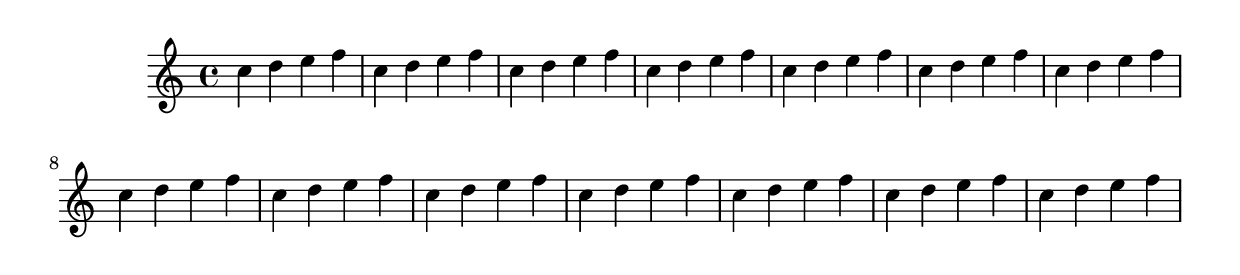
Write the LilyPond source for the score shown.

%% Do not edit this file; it is auto-generated from LSR http://lsr.dsi.unimi.it
%% This file is in the public domain.
\version "2.11.62"

\header {
  lsrtags = "keyboards"

  texidoces = "
Los símbolos específicos de acordeón discanto se escriben mediante
@code{\\markup}.  Se puede trucar la colocación vertical de los
símbolos modificando los argumentos de @code{\\raise}.

"
  doctitlees = "Símbolos de acordeón discanto"
  
  doctitlede = "Symbole für Akkordeon-Diskantregister"
  texidocde = "
Diskantregister für Akkordeon können mit @code{\\markup} dargestellt werden.
Die vertikale Position der einzelnen Elemente werden mit @code{\\raise}
angepasst.
"

  texidoc = "
Accordion discant-specific symbols are added using @code{\\markup}. The
vertical placement of the symbols can be tweaked by changing the
@code{\\raise} arguments.



"
  doctitle = "Accordion-discant symbols"
} % begin verbatim
discant = \markup {
  \musicglyph #"accordion.accDiscant"
}
dot = \markup {
  \musicglyph #"accordion.accDot"
}

% 16 voets register
accBasson = ^\markup {
  \combine
  \discant
  \raise #0.5 \dot
}

% een korig 8 en 16 voets register
accBandon = ^\markup {
  \combine
    \discant
    \combine
      \raise #0.5 \dot
      \raise #1.5 \dot
}

accVCello = ^\markup {
  \combine
    \discant
    \combine
      \raise #0.5 \dot
      \combine
        \raise #1.5 \dot
        \translate #'(1 . 0) \raise #1.5 \dot
}

% 4-8-16 voets register
accHarmon = ^\markup {
  \combine
    \discant
    \combine
      \raise #0.5 \dot
      \combine
        \raise #1.5 \dot
        \raise #2.5 \dot
}

accTrombon = ^\markup {
  \combine
    \discant
    \combine
      \raise #0.5 \dot
      \combine
        \raise #1.5 \dot
        \combine
          \translate #'(1 . 0) \raise #1.5 \dot
          \translate #'(-1 . 0) \raise #1.5 \dot
}

% eenkorig 4 en 16 voets register
accOrgan = ^\markup {
  \combine
    \discant
    \combine
      \raise #0.5 \dot
      \raise #2.5 \dot
}

accMaster = ^\markup {
  \combine
    \discant
    \combine
      \raise #0.5 \dot
      \combine
        \raise #1.5 \dot
        \combine
          \translate #'(1 . 0) \raise #1.5 \dot
          \combine
            \translate #'(-1 . 0) \raise #1.5 \dot
            \raise #2.5 \dot
}

accAccord = ^\markup {
  \combine
    \discant
    \combine
      \raise #1.5 \dot
      \combine
        \translate #'(1 . 0) \raise #1.5 \dot
        \combine
          \translate #'(-1 . 0) \raise #1.5 \dot
          \raise #2.5 \dot
}

accMusette = ^\markup {
  \combine
    \discant
    \combine
      \raise #1.5 \dot
      \combine
        \translate #'(1 . 0) \raise #1.5 \dot
        \translate #'(-1 . 0) \raise #1.5 \dot
}

accCeleste = ^\markup {
  \combine
    \discant
    \combine
      \raise #1.5 \dot
      \translate #'(-1 . 0) \raise #1.5 \dot
}

accOboe = ^\markup {
  \combine
    \discant
    \combine
      \raise #1.5 \dot
      \raise #2.5 \dot
}

accClarin = ^\markup {
  \combine
    \discant
    \raise #1.5 \dot
}

accPiccolo = ^\markup {
    \combine
       \discant 
       \raise #2.5 \dot
}

accViolin = ^\markup {
  \combine
    \discant
    \combine
      \raise #1.5 \dot
      \combine
        \translate #'(1 . 0) \raise #1.5 \dot
        \raise #2.5 \dot
}

\relative c'' {
  c4 d\accBasson e f
  c4 d\accBandon e f
  c4 d\accVCello e f
  c4 d\accHarmon e f
  c4 d\accTrombon e f
  c4 d\accOrgan e f
  c4 d\accMaster e f
  c4 d\accAccord e f
  c4 d\accMusette e f
  c4 d\accCeleste e f
  c4 d\accOboe e f
  c4 d\accClarin e f
  c4 d\accPiccolo e f
  c4 d\accViolin e f
}
